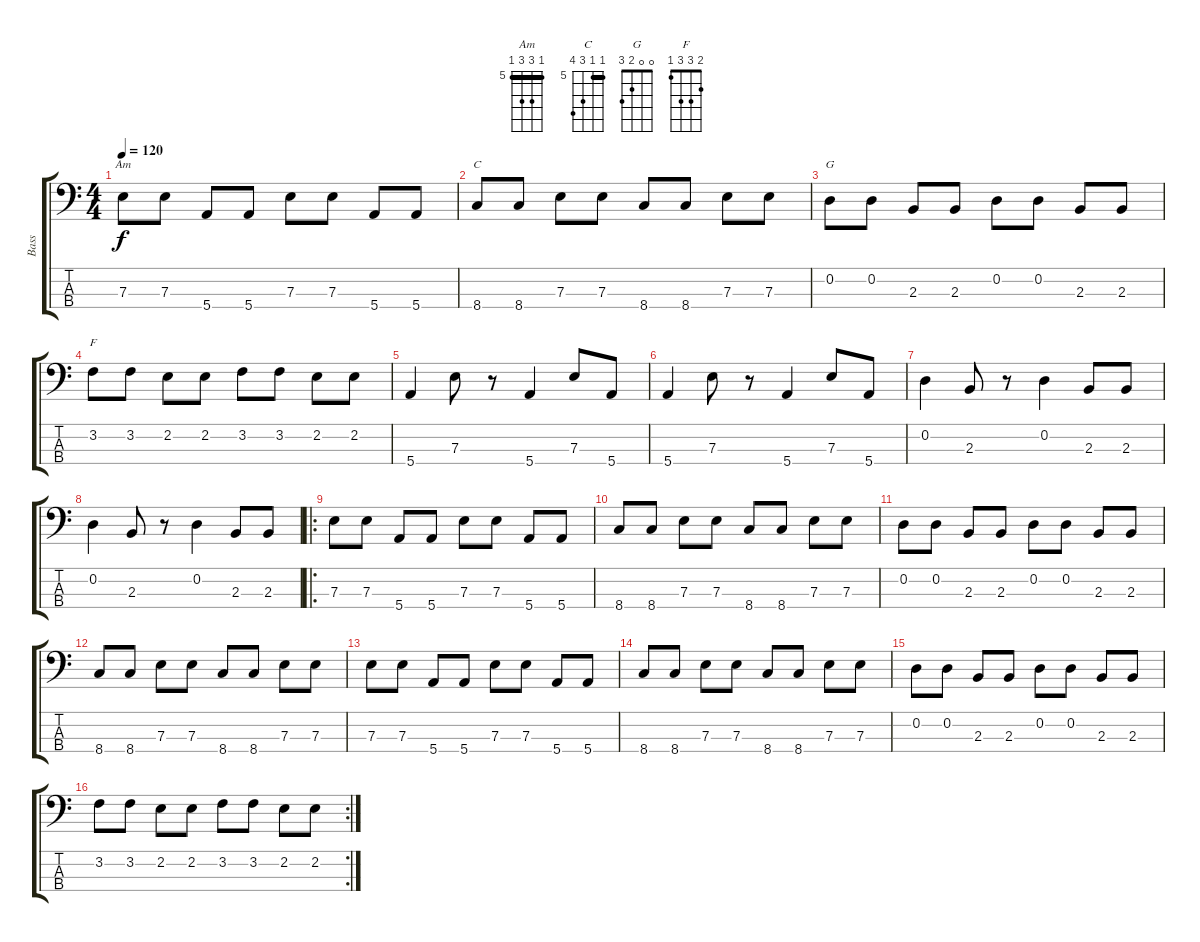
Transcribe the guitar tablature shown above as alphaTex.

\track ("Bass" "Bass") {instrument electricbassfinger}
\staff {score tabs}
\tuning (G2 D2 A1 E1) {hide}
\chord ("Am" 5 7 7 5) {firstfret 5 barre 5}
\chord ("C" 5 5 7 8) {firstfret 5 barre 5}
\chord ("G" 0 0 2 3)
\chord ("F" 2 3 3 1)
\ts (4 4)
\tempo 120
\clef f4
\ks c
7.3.8{ch "Am" dy f} 7.3.8 5.4.8 5.4.8 7.3.8 7.3.8 5.4.8 5.4.8 |
8.4.8{ch "C"} 8.4.8 7.3.8 7.3.8 8.4.8 8.4.8 7.3.8 7.3.8 |
0.2.8{ch "G"} 0.2.8 2.3.8 2.3.8 0.2.8 0.2.8 2.3.8 2.3.8 |
3.2.8{ch "F"} 3.2.8 2.2.8 2.2.8 3.2.8 3.2.8 2.2.8 2.2.8 |
5.4.4 7.3.8 r.8 5.4.4 7.3.8 5.4.8 |
5.4.4 7.3.8 r.8 5.4.4 7.3.8 5.4.8 |
0.2.4 2.3.8 r.8 0.2.4 2.3.8 2.3.8 |
0.2.4 2.3.8 r.8 0.2.4 2.3.8 2.3.8 |
\ro
7.3.8 7.3.8 5.4.8 5.4.8 7.3.8 7.3.8 5.4.8 5.4.8 |
8.4.8 8.4.8 7.3.8 7.3.8 8.4.8 8.4.8 7.3.8 7.3.8 |
0.2.8 0.2.8 2.3.8 2.3.8 0.2.8 0.2.8 2.3.8 2.3.8 |
8.4.8 8.4.8 7.3.8 7.3.8 8.4.8 8.4.8 7.3.8 7.3.8 |
7.3.8 7.3.8 5.4.8 5.4.8 7.3.8 7.3.8 5.4.8 5.4.8 |
8.4.8 8.4.8 7.3.8 7.3.8 8.4.8 8.4.8 7.3.8 7.3.8 |
0.2.8 0.2.8 2.3.8 2.3.8 0.2.8 0.2.8 2.3.8 2.3.8 |
\rc 2
3.2.8 3.2.8 2.2.8 2.2.8 3.2.8 3.2.8 2.2.8 2.2.8
